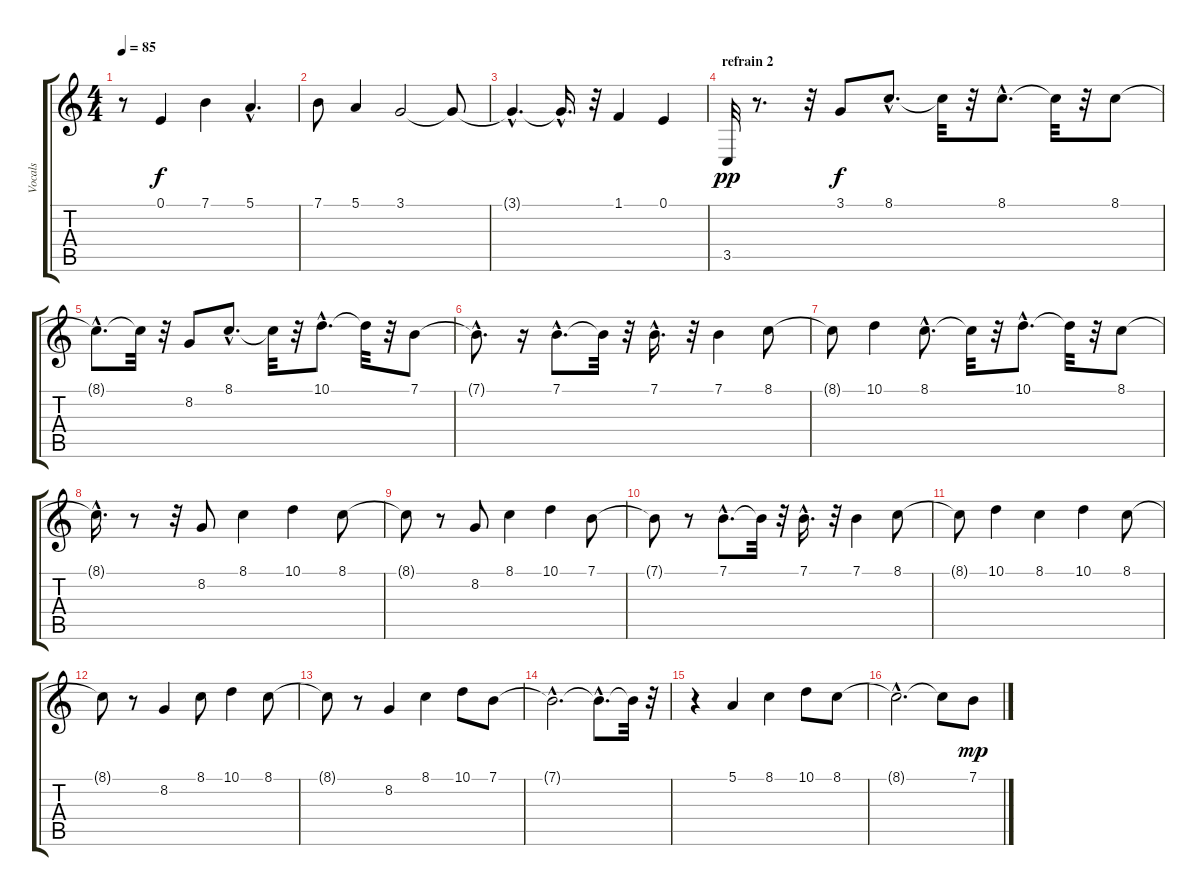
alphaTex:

\track ("Vocals" "Vocals") {instrument panflute}
\staff {score tabs}
\tuning (E4 B3 G3 D3 A2 E2) {hide}
\ts (4 4)
\tempo 85
\clef g2
\ks c
r.8{dy f} 0.1.4 7.1.4 5.1{hac}.4{d} |
7.1.8 5.1.4 3.1.2 3.1{t}.8 |
3.1{hac t}.4{d} 3.1{hac t}.16{d} r.32 1.1.4 0.1.4 |
\section ("" "refrain 2")
3.5.32{dy pp} r.8{d} r.32 3.1.8{dy f} 8.1{hac}.8{d} 8.1{t}.32 r.32 8.1{hac}.8{d} 8.1{t}.32 r.32 8.1.8 |
8.1{hac t}.8{d} 8.1{t}.32 r.32 8.2.8 8.1{hac}.8{d} 8.1{t}.32 r.32 10.1{hac}.8{d} 10.1{t}.32 r.32 7.1.8 |
7.1{hac t}.8{d} r.16 7.1{hac}.8{d} 7.1{t}.32 r.32 7.1{hac}.16{d} r.32 7.1.4 8.1.8 |
8.1{t}.8 10.1.4 8.1{hac}.8{d} 8.1{t}.32 r.32 10.1{hac}.8{d} 10.1{t}.32 r.32 8.1.8 |
8.1{hac t}.16{d} r.8 r.32 8.2.8 8.1.4 10.1.4 8.1.8 |
8.1{t}.8 r.8 8.2.8 8.1.4 10.1.4 7.1.8 |
7.1{t}.8 r.8 7.1{hac}.8{d} 7.1{t}.32 r.32 7.1{hac}.16{d} r.32 7.1.4 8.1.8 |
8.1{t}.8 10.1.4 8.1.4 10.1.4 8.1.8 |
8.1{t}.8 r.8 8.2.4 8.1.8 10.1.4 8.1.8 |
8.1{t}.8 r.8 8.2.4 8.1.4 10.1.8 7.1.8 |
7.1{hac t}.2{d} 7.1{hac t}.8{d} 7.1{t}.32 r.32 |
r.4 5.1.4 8.1.4 10.1.8 8.1.8 |
8.1{hac t}.2{d} 8.1{t}.8 7.1.8{dy mp}
